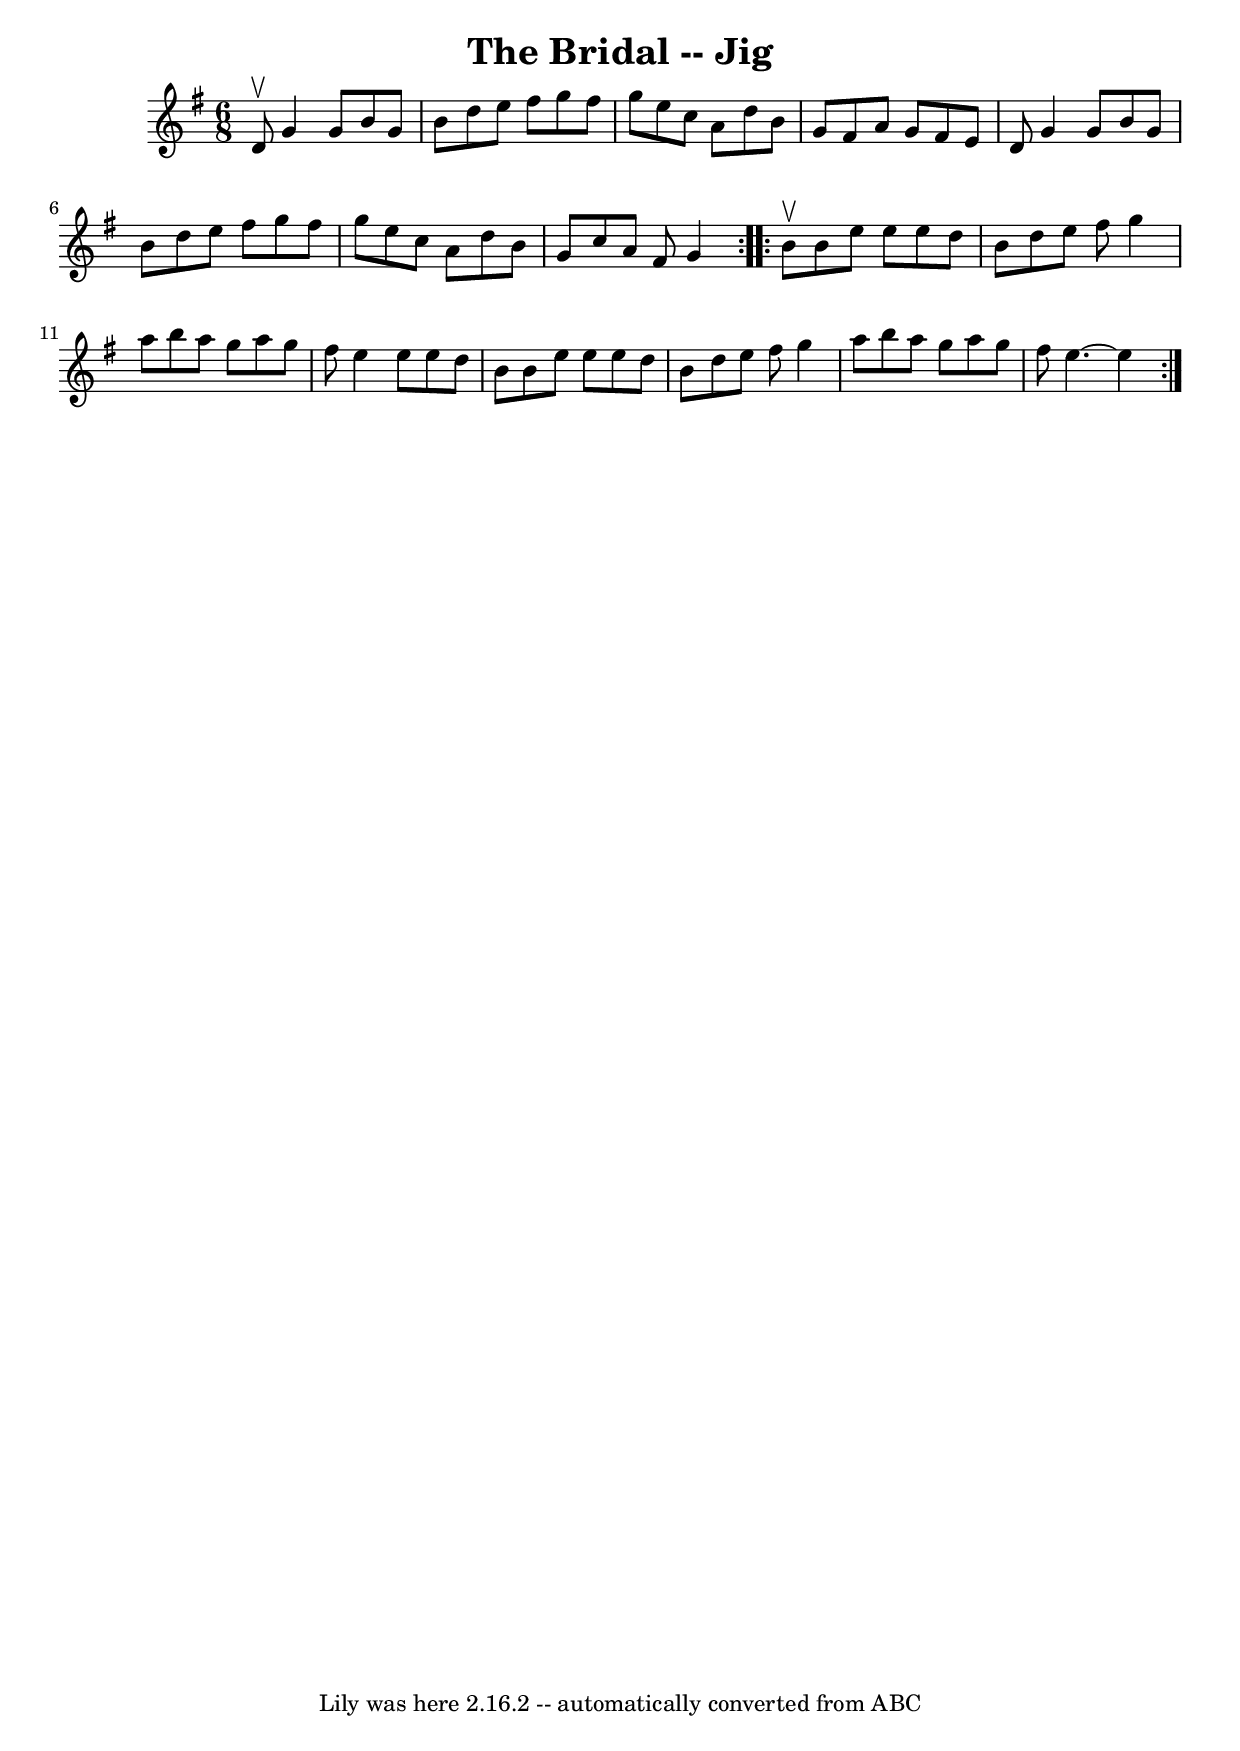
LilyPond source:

\version "2.16.2"
\include "Mammoth.ily"
\header {
  %% book = "Ryan's Mammoth Collection"
 crossRefNumber = "1"
 footnotes = "\\\\87 448"
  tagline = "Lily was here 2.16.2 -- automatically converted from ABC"
  title = "The Bridal -- Jig"

}
voicedefault =  {



  \repeat volta 2 {

    \time 6/8 
    \key g \major d'8^\upbow  |
 g'4 g'8 b'8 g'8 b'8     |
 d''8 e''8 fs''8 g''8 fs''8 g''8    |
 e''8 c''8 a'8 d''8 b'8 g'8     |
 fs'8 a'8 g'8 fs'8 e'8 d'8     |
 g'4 g'8 b'8 g'8 b'8    |
 d''8 e''8 fs''8 g''8 fs''8 g''8     |
 e''8 c''8 a'8 d''8 b'8 g'8     |
 c''8 a'8 fs'8 g'4  
  }     

  \repeat volta 2 { b'8^\upbow  |
 b'8 e''8 e''8 e''8 d''8 b'8     |
 d''8 e''8 fs''8 g''4 a''8    |
 b''8 a''8 g''8 a''8 g''8 fs''8     |
 e''4 e''8 e''8 d''8 b'8     |
 b'8 e''8 e''8 e''8 d''8 b'8   |
 d''8 e''8 fs''8 g''4 a''8    |
 b''8 a''8 g''8 a''8 g''8 fs''8     |
 e''4.   ~ e''4  
  }   

}

\score{
  <<

    \context Staff="default"
    {
      \voicedefault 
      
    }

  >>
  \layout {
    
  }
  \midi {
  }

}
